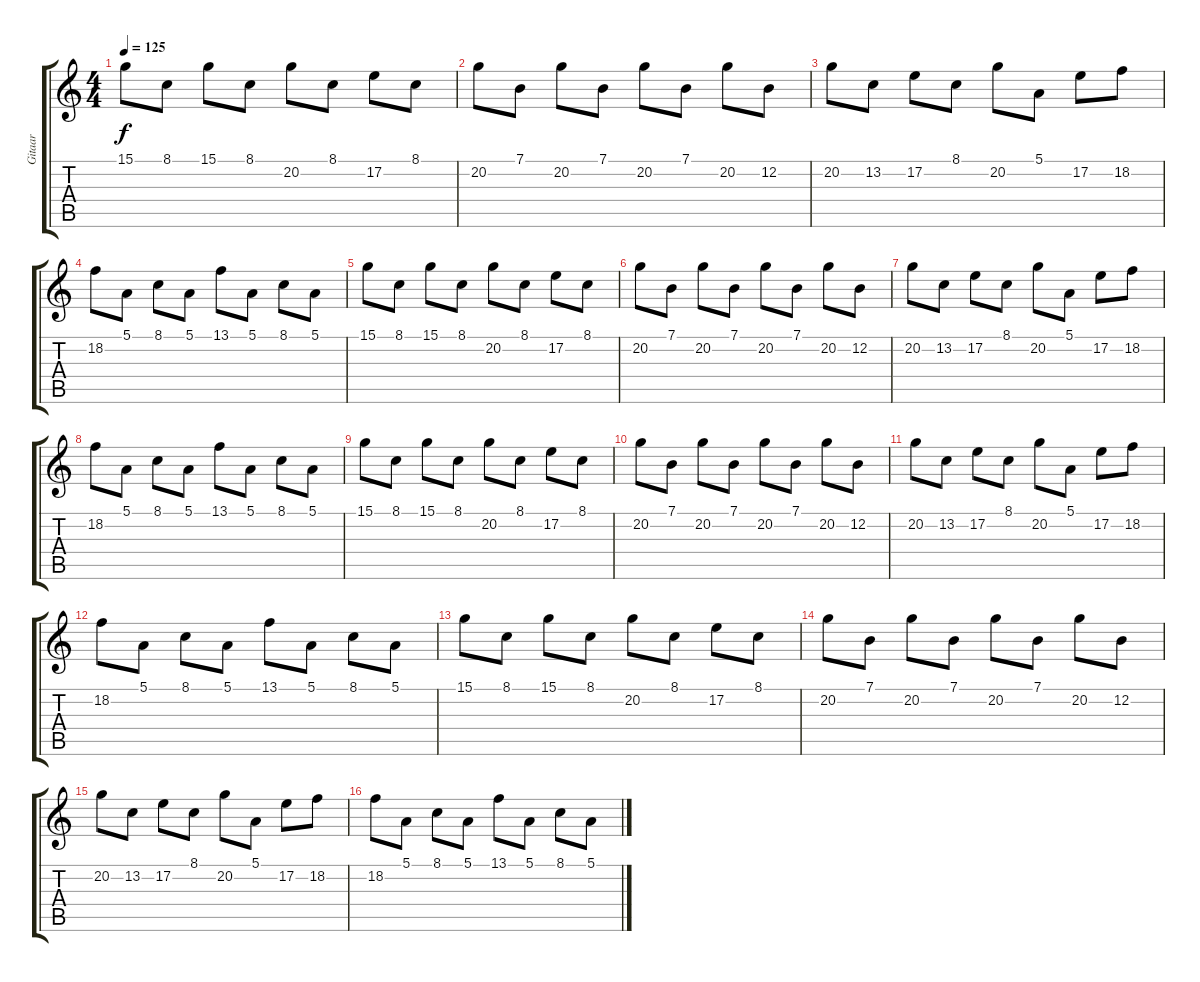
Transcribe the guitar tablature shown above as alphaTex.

\track ("Gitaar" "Gitaar") {instrument sitar}
\staff {score tabs}
\tuning (E4 B3 G3 D3 A2 E2) {hide}
\ts (4 4)
\tempo 125
\clef g2
\ks c
15.1.8{dy f} 8.1.8 15.1.8 8.1.8 20.2.8 8.1.8 17.2.8 8.1.8 |
20.2.8 7.1.8 20.2.8 7.1.8 20.2.8 7.1.8 20.2.8 12.2.8 |
20.2.8 13.2.8 17.2.8 8.1.8 20.2.8 5.1.8 17.2.8 18.2.8 |
18.2.8 5.1.8 8.1.8 5.1.8 13.1.8 5.1.8 8.1.8 5.1.8 |
15.1.8 8.1.8 15.1.8 8.1.8 20.2.8 8.1.8 17.2.8 8.1.8 |
20.2.8 7.1.8 20.2.8 7.1.8 20.2.8 7.1.8 20.2.8 12.2.8 |
20.2.8 13.2.8 17.2.8 8.1.8 20.2.8 5.1.8 17.2.8 18.2.8 |
18.2.8 5.1.8 8.1.8 5.1.8 13.1.8 5.1.8 8.1.8 5.1.8 |
15.1.8 8.1.8 15.1.8 8.1.8 20.2.8 8.1.8 17.2.8 8.1.8 |
20.2.8 7.1.8 20.2.8 7.1.8 20.2.8 7.1.8 20.2.8 12.2.8 |
20.2.8 13.2.8 17.2.8 8.1.8 20.2.8 5.1.8 17.2.8 18.2.8 |
18.2.8 5.1.8 8.1.8 5.1.8 13.1.8 5.1.8 8.1.8 5.1.8 |
15.1.8 8.1.8 15.1.8 8.1.8 20.2.8 8.1.8 17.2.8 8.1.8 |
20.2.8 7.1.8 20.2.8 7.1.8 20.2.8 7.1.8 20.2.8 12.2.8 |
20.2.8 13.2.8 17.2.8 8.1.8 20.2.8 5.1.8 17.2.8 18.2.8 |
18.2.8 5.1.8 8.1.8 5.1.8 13.1.8 5.1.8 8.1.8 5.1.8
